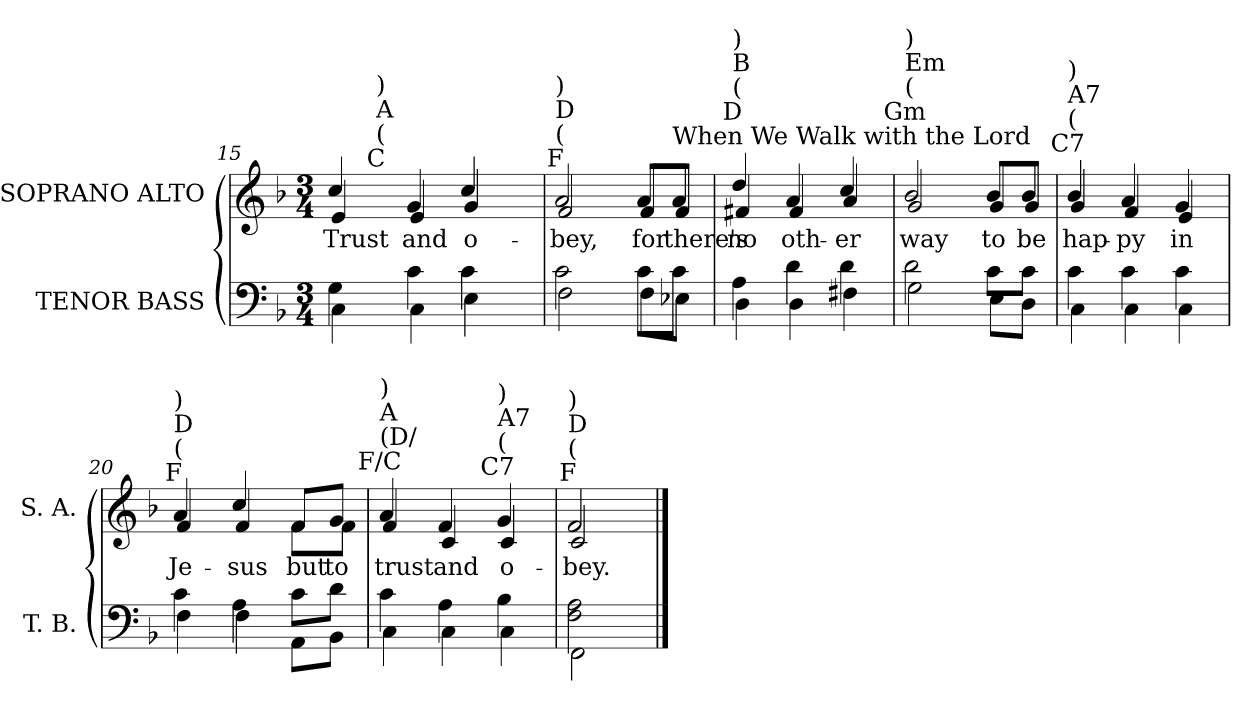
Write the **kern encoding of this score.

**kern	**kern	**text
*part2	*part1	*part1
*staff2	*staff1	*staff1
*I"TENOR BASS	*I"SOPRANO ALTO	*
*I'T. B.	*I'S. A.	*
*clefF4	*clefG2	*
*k[b-]	*k[b-]	*
*F:	*F:	*
*M3/4	*M3/4	*
=15	=15	=15
*^	*	*
!	!	!	!LO:LY:b:color=#000000
*	*	*^	*
*	*	*	*^	*
4Gi\	4Ci\	4cci/	4ei/	8ryy	Trust
.	.	.	.	64.ryy	.
!	!	!	!	!LO:TX:a:cj:t=C	!
!	!	!	!	!LO:TX:t=(	!
!	!	!	!	!LO:TX:t=A	!
!	!	!	!	!LO:TX:t=)	!
.	.	.	.	2ryy	.
!	!	!	!	!	!LO:LY:b:color=#000000
4ci\	4Ci\	4gi/	4ei/	.	and
!	!	!	!	!	!LO:LY:b:color=#000000
4ci\	4Ei\	4cci/	4gi/	.	o-
.	.	.	.	16ryy	.
.	.	.	.	32ryy	.
.	.	.	.	128ryy	.
*	*	*v	*v	*v	*
=16	=16	=16	=16
*	*	*^	*
*	*	*	*^	*
!	!	!LO:TX:a:cj:t=F	!	!	!
!	!	!LO:TX:t=(	!	!	!
!	!	!LO:TX:t=D	!	!	!
!	!	!LO:TX:t=)	!	!	!
!	!	!	!	!	!LO:LY:b:color=#000000
*	*	*	*v	*v	*
2ci\	2Fi\	2ai/	2fi/	-bey,
!	!	!	!	!LO:LY:b:color=#000000
8ci\L	8Fi\L	8ai/L	8fi/L	for
!	!	!LO:TX:a:t=When We Walk with the Lord	!	!
!	!	!	!	!LO:LY:b:color=#000000
8ci\J	8E-Xi\J	8ai/J	8fi/J	there's
=17	=17	=17	=17	=17
!	!	!LO:TX:a:cj:t=D	!	!
!	!	!LO:TX:t=(	!	!
!	!	!LO:TX:t=B	!	!
!	!	!LO:TX:t=)	!	!
!	!	!	!	!LO:LY:b:color=#000000
4Ai\	4Di\	4ddi/	4f#Xi/	no
!	!	!	!	!LO:LY:b:color=#000000
4di\	4Di\	4ai/	4f#i/	oth-
!	!	!	!	!LO:LY:b:color=#000000
4di\	4F#Xi\	4cci/	4ai/	-er
!!LO:LB:g=z	!!
=18	=18	=18	=18	=18
!	!	!LO:TX:a:cj:t=Gm	!	!
!	!	!LO:TX:t=(	!	!
!	!	!LO:TX:t=Em	!	!
!	!	!LO:TX:t=)	!	!
!	!	!	!	!LO:LY:b:color=#000000
2di\	2Gi\	2b-i/	2gi/	way
!	!	!	!	!LO:LY:b:color=#000000
8ci\L	8Ei\L	8b-i/L	8gi/L	to
!	!	!	!	!LO:LY:b:color=#000000
8ci\J	8Di\J	8b-i/J	8gi/J	be
=19	=19	=19	=19	=19
!	!	!LO:TX:a:cj:t=C7	!	!
!	!	!LO:TX:t=(	!	!
!	!	!LO:TX:t=A7	!	!
!	!	!LO:TX:t=)	!	!
!	!	!	!	!LO:LY:b:color=#000000
4ci\	4Ci\	4b-i/	4gi/	hap-
!	!	!	!	!LO:LY:b:color=#000000
4ci\	4Ci\	4ai/	4fi/	-py
!	!	!	!	!LO:LY:b:color=#000000
4ci\	4Ci\	4gi/	4ei/	in
=20	=20	=20	=20	=20
!	!	!LO:TX:a:cj:t=F	!	!
!	!	!LO:TX:t=(	!	!
!	!	!LO:TX:t=D	!	!
!	!	!LO:TX:t=)	!	!
!	!	!	!	!LO:LY:b:color=#000000
4ci\	4Fi\	4ai/	4fi/	Je-
!	!	!	!	!LO:LY:b:color=#000000
4Ai\	4Fi\	4cci/	4fi/	-sus
!	!	!	!	!LO:LY:b:color=#000000
8ci\L	8AAi\L	8fi/L	8fi\L	but
!	!	!	!	!LO:LY:b:color=#000000
8di\J	8BB-i\J	8gi/J	8fi\J	to
=21	=21	=21	=21	=21
!	!	!LO:TX:a:cj:t=F/C	!	!
!	!	!LO:TX:t=(D/	!	!
!	!	!LO:TX:t=A	!	!
!	!	!LO:TX:t=)	!	!
!	!	!	!	!LO:LY:b:color=#000000
4ci\	4Ci\	4ai/	4fi/	trust
!	!	!	!	!LO:LY:b:color=#000000
4Ai\	4Ci\	4fi/	4ci/	and
!	!	!LO:TX:a:cj:t=C7	!	!
!	!	!LO:TX:t=(	!	!
!	!	!LO:TX:t=A7	!	!
!	!	!LO:TX:t=)	!	!
!	!	!	!	!LO:LY:b:color=#000000
4B-i\	4Ci\	4gi/	4ci/	o-
=22	=22	=22	=22	=22
!	!	!LO:TX:a:cj:t=F	!	!
!	!	!LO:TX:t=(	!	!
!	!	!LO:TX:t=D	!	!
!	!	!LO:TX:t=)	!	!
!	!	!	!	!LO:LY:b:color=#000000
2Fi\ 2Ai	2FFi\	2fi/	2ci/	-bey.
*v	*v	*	*	*
*	*v	*v	*
==	==	==
*-	*-	*-
